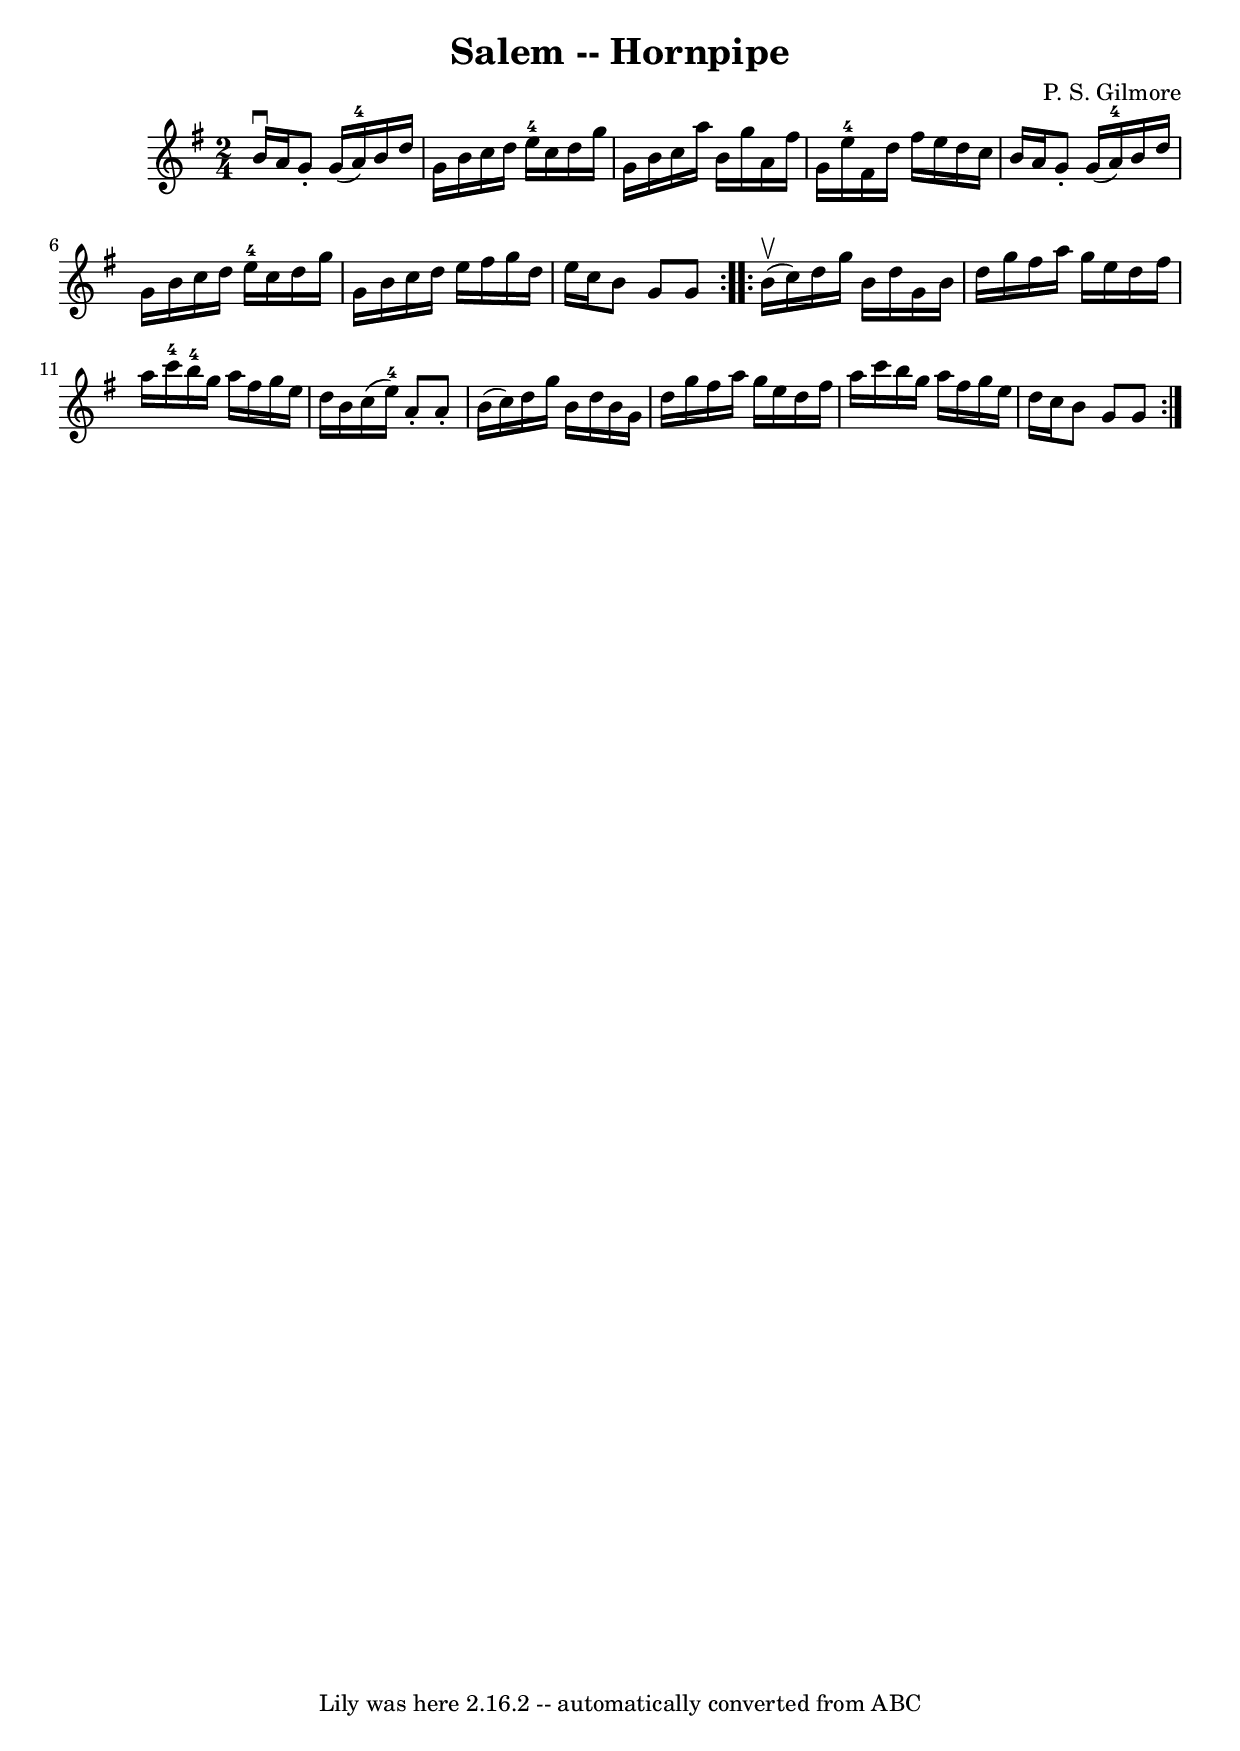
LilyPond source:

\version "2.16.2"
\include "Mammoth.ily"
\header {
  %% book = "Cole's 1000 Fiddle Tunes"
 composer = "P. S. Gilmore"
 crossRefNumber = "1"
 footnotes = ""
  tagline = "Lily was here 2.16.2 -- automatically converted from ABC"
  title = "Salem -- Hornpipe"

}
voicedefault =  {



  \repeat volta 2 {

    \time 2/4 
    \key g \major b'16^\downbow a'16   |
 g'8-. g'16 ( a'16-4) b'16 d''16 g'16 b'16   |
 c''16 d''16 e''16-4 c''16 d''16 g''16 g'16 b'16   |
 c''16 a''16 b'16 g''16 a'16 fis''16 g'16 e''16-4  |
 fis'16 d''16 fis''16 e''16 d''16 c''16 b'16 a'16   |
 g'8-. g'16 (a'16-4) b'16 d''16 g'16 b'16  |
 c''16 d''16 e''16-4 c''16 d''16 g''16 g'16 b'16   |
 c''16 d''16 e''16 fis''16 g''16 d''16 e''16 c''16   |
    
 b'8 g'8 g'8  
  }     
  \repeat volta 2 { b'16 (^\upbow c''16)   |
 d''16 g''16 b'16 d''16 g'16 b'16 d''16 g''16   |
 fis''16 a''16 g''16 e''16 d''16 fis''16 a''16 c'''16-4  |
 b''16-4 g''16 a''16 fis''16 g''16 e''16 d''16 b'16   |
 c''16 (e''16-4) a'8-. a'8-. b'16 ( c''16)  |
 d''16 g''16 b'16 d''16 b'16 g'16 d''16 g''16   |
 fis''16 a''16 g''16 e''16 d''16 fis''16 a''16 c'''16   |
 b''16 g''16 a''16 fis''16 g''16 e''16 d''16 c''16   |
 b'8 g'8 g'8  
  }   

}

\score{
  <<

    \context Staff="default"
    {
      \voicedefault 
      
    }

  >>
  \layout {
    
  }
  \midi {
  }

}
